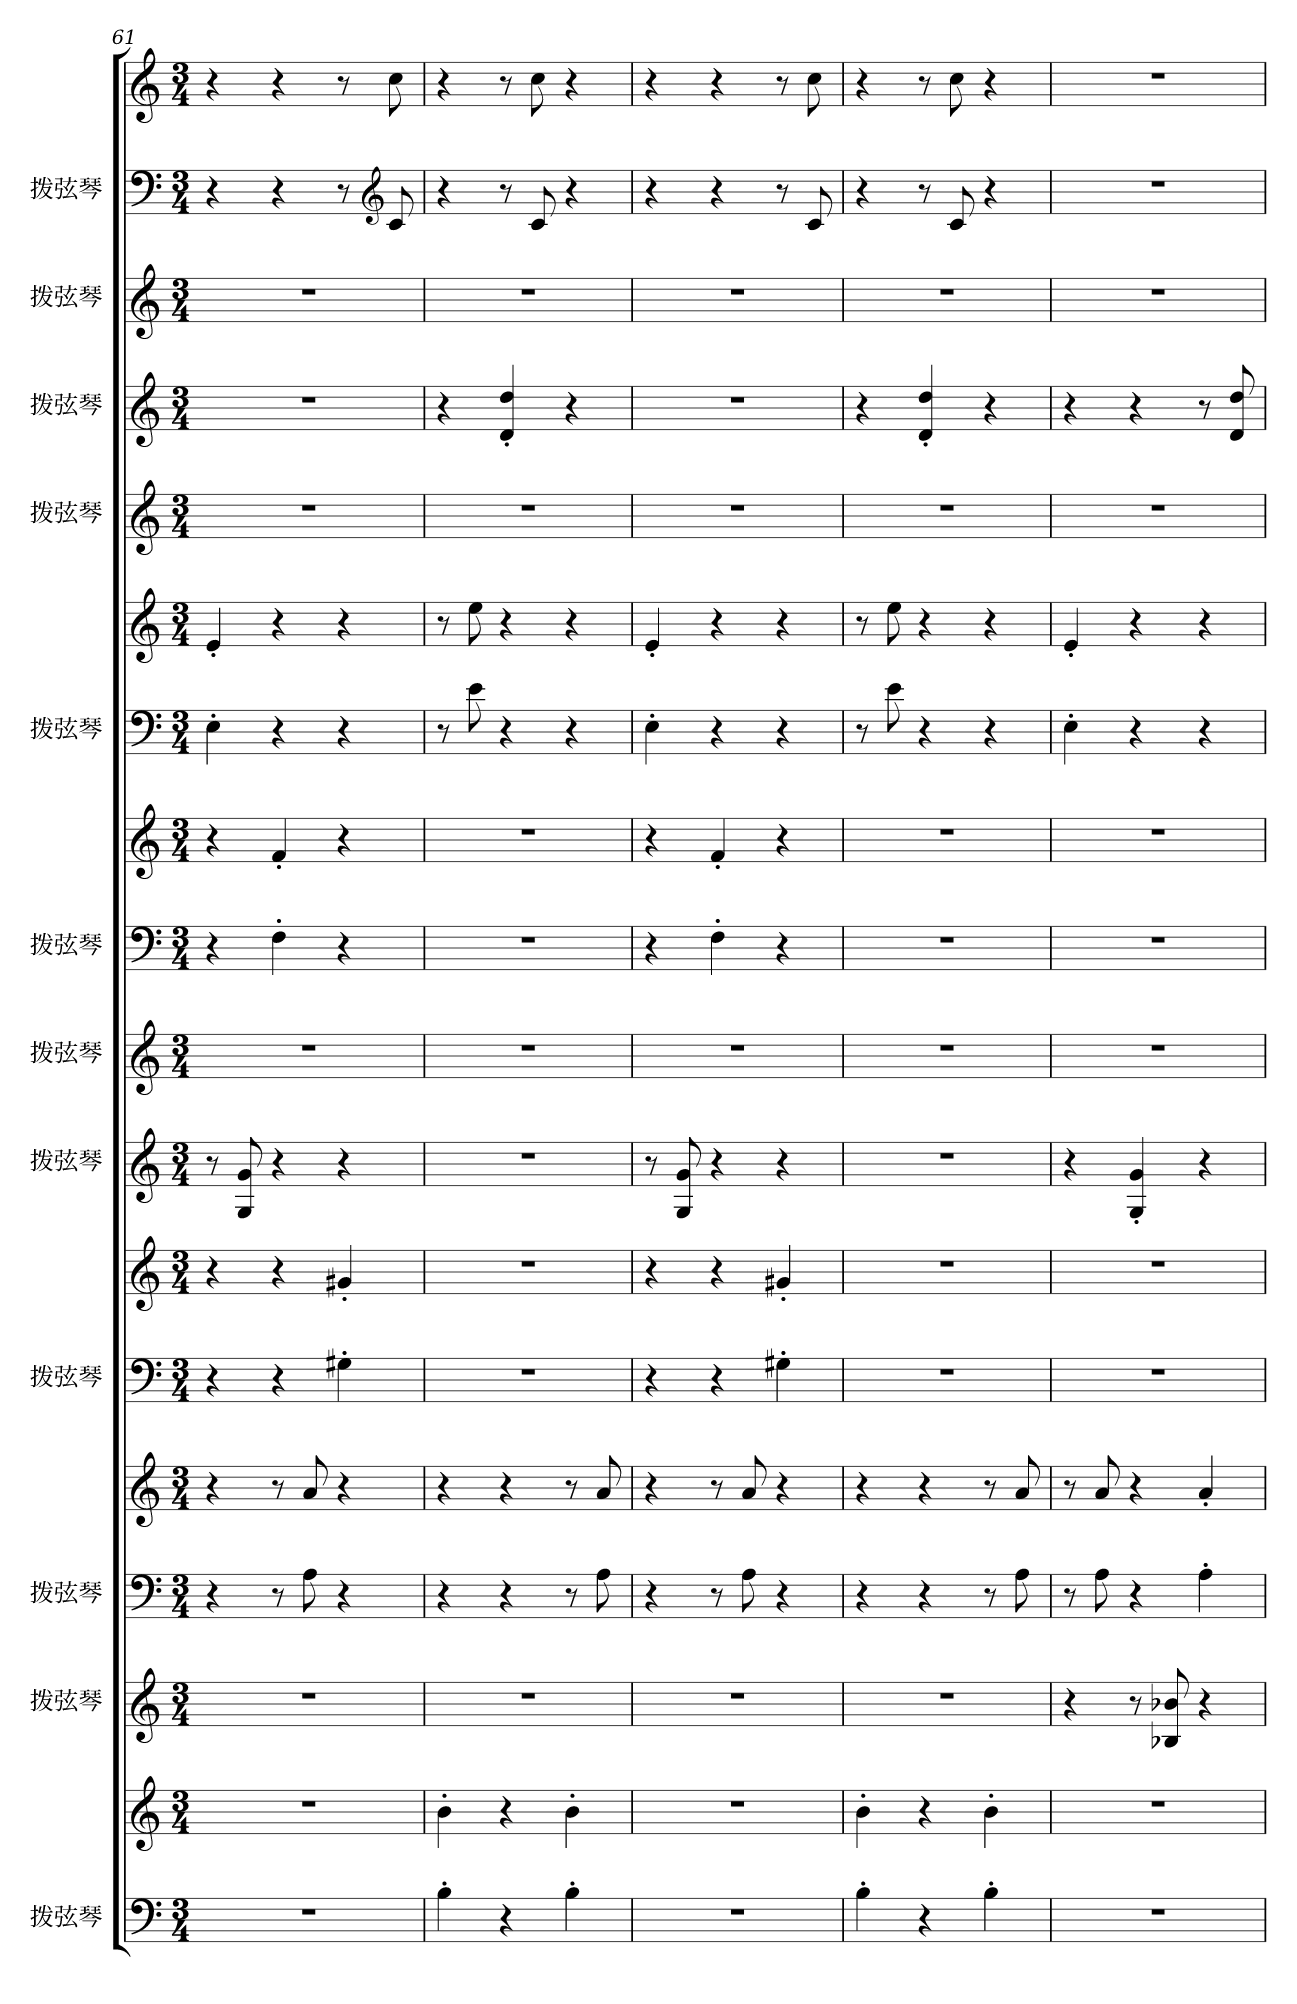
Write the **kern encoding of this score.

**kern	**kern	**kern	**kern	**kern	**kern	**kern	**kern	**kern	**kern	**kern	**kern	**kern	**kern	**kern	**kern	**kern	**kern
*part12	*part12	*part11	*part10	*part10	*part9	*part9	*part8	*part7	*part6	*part6	*part5	*part5	*part4	*part3	*part2	*part1	*part1
*staff18	*staff17	*staff16	*staff15	*staff14	*staff13	*staff12	*staff11	*staff10	*staff9	*staff8	*staff7	*staff6	*staff5	*staff4	*staff3	*staff2	*staff1
*I"拨弦琴	*	*I"拨弦琴	*I"拨弦琴	*	*I"拨弦琴	*	*I"拨弦琴	*I"拨弦琴	*I"拨弦琴	*	*I"拨弦琴	*	*I"拨弦琴	*I"拨弦琴	*I"拨弦琴	*I"拨弦琴	*
*clefF4	*clefG2	*clefG2	*clefF4	*clefG2	*clefF4	*clefG2	*clefG2	*clefG2	*clefF4	*clefG2	*clefF4	*clefG2	*clefG2	*clefG2	*clefG2	*clefF4	*clefG2
*k[]	*k[]	*k[]	*k[]	*k[]	*k[]	*k[]	*k[]	*k[]	*k[]	*k[]	*k[]	*k[]	*k[]	*k[]	*k[]	*k[]	*k[]
*M3/4	*M3/4	*M3/4	*M3/4	*M3/4	*M3/4	*M3/4	*M3/4	*M3/4	*M3/4	*M3/4	*M3/4	*M3/4	*M3/4	*M3/4	*M3/4	*M3/4	*M3/4
=61	=61	=61	=61	=61	=61	=61	=61	=61	=61	=61	=61	=61	=61	=61	=61	=61	=61
2.r	2.r	2.r	4r	4r	4r	4r	8r	2.r	4r	4r	4E'\	4e'/	2.r	2.r	2.r	4r	4r
.	.	.	.	.	.	.	8G/ 8g/	.	.	.	.	.	.	.	.	.	.
.	.	.	8r	8r	4r	4r	4r	.	4F'\	4f'/	4r	4r	.	.	.	4r	4r
.	.	.	8A\	8a/	.	.	.	.	.	.	.	.	.	.	.	.	.
.	.	.	4r	4r	4G#X'\	4g#X'/	4r	.	4r	4r	4r	4r	.	.	.	8r	8r
*	*	*	*	*	*	*	*	*	*	*	*	*	*	*	*	*clefG2	*
.	.	.	.	.	.	.	.	.	.	.	.	.	.	.	.	8c/	8cc\
!!LO:PB:g=z
=62	=62	=62	=62	=62	=62	=62	=62	=62	=62	=62	=62	=62	=62	=62	=62	=62	=62
4B'\	4b'\	2.r	4r	4r	2.r	2.r	2.r	2.r	2.r	2.r	8r	8r	2.r	4r	2.r	4r	4r
.	.	.	.	.	.	.	.	.	.	.	8e\	8ee\	.	.	.	.	.
4r	4r	.	4r	4r	.	.	.	.	.	.	4r	4r	.	4d/' 4dd/'	.	8r	8r
.	.	.	.	.	.	.	.	.	.	.	.	.	.	.	.	8c/	8cc\
4B'\	4b'\	.	8r	8r	.	.	.	.	.	.	4r	4r	.	4r	.	4r	4r
.	.	.	8A\	8a/	.	.	.	.	.	.	.	.	.	.	.	.	.
=63	=63	=63	=63	=63	=63	=63	=63	=63	=63	=63	=63	=63	=63	=63	=63	=63	=63
2.r	2.r	2.r	4r	4r	4r	4r	8r	2.r	4r	4r	4E'\	4e'/	2.r	2.r	2.r	4r	4r
.	.	.	.	.	.	.	8G/ 8g/	.	.	.	.	.	.	.	.	.	.
.	.	.	8r	8r	4r	4r	4r	.	4F'\	4f'/	4r	4r	.	.	.	4r	4r
.	.	.	8A\	8a/	.	.	.	.	.	.	.	.	.	.	.	.	.
.	.	.	4r	4r	4G#X'\	4g#X'/	4r	.	4r	4r	4r	4r	.	.	.	8r	8r
.	.	.	.	.	.	.	.	.	.	.	.	.	.	.	.	8c/	8cc\
=64	=64	=64	=64	=64	=64	=64	=64	=64	=64	=64	=64	=64	=64	=64	=64	=64	=64
4B'\	4b'\	2.r	4r	4r	2.r	2.r	2.r	2.r	2.r	2.r	8r	8r	2.r	4r	2.r	4r	4r
.	.	.	.	.	.	.	.	.	.	.	8e\	8ee\	.	.	.	.	.
4r	4r	.	4r	4r	.	.	.	.	.	.	4r	4r	.	4d/' 4dd/'	.	8r	8r
.	.	.	.	.	.	.	.	.	.	.	.	.	.	.	.	8c/	8cc\
4B'\	4b'\	.	8r	8r	.	.	.	.	.	.	4r	4r	.	4r	.	4r	4r
.	.	.	8A\	8a/	.	.	.	.	.	.	.	.	.	.	.	.	.
=65	=65	=65	=65	=65	=65	=65	=65	=65	=65	=65	=65	=65	=65	=65	=65	=65	=65
2.r	2.r	4r	8r	8r	2.r	2.r	4r	2.r	2.r	2.r	4E'\	4e'/	2.r	4r	2.r	2.r	2.r
.	.	.	8A\	8a/	.	.	.	.	.	.	.	.	.	.	.	.	.
.	.	8r	4r	4r	.	.	4G/' 4g/'	.	.	.	4r	4r	.	4r	.	.	.
.	.	8B-X/ 8b-X/	.	.	.	.	.	.	.	.	.	.	.	.	.	.	.
.	.	4r	4A'\	4a'/	.	.	4r	.	.	.	4r	4r	.	8r	.	.	.
.	.	.	.	.	.	.	.	.	.	.	.	.	.	8d/ 8dd/	.	.	.
=	=	=	=	=	=	=	=	=	=	=	=	=	=	=	=	=	=
*-	*-	*-	*-	*-	*-	*-	*-	*-	*-	*-	*-	*-	*-	*-	*-	*-	*-
